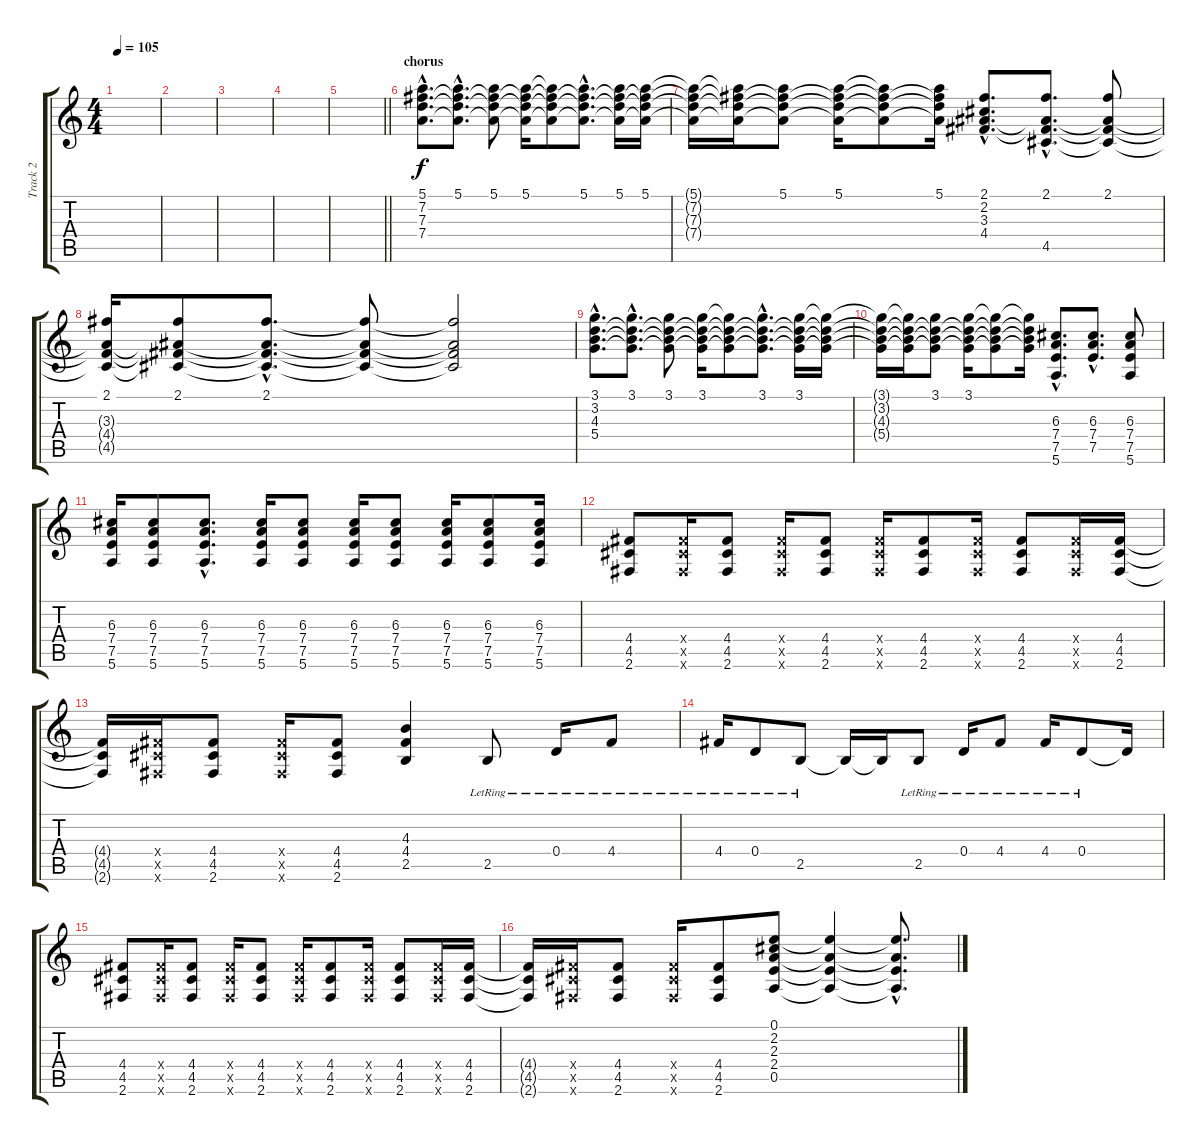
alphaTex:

\track ("Track 2" "Track 2") {instrument overdrivenguitar}
\staff {score tabs}
\tuning (E4 B3 G3 D3 A2 E2) {hide}
\ts (4 4)
\tempo 105
\clef g2
\ks c
|
|
|
|
\barLineRight lightlight
|
\section ("" "chorus")
(5.1{hac} 7.2{hac} 7.3{hac} 7.4{hac}).8{d} (5.1{hac} 7.2{hac t} 7.3{hac t} 7.4{hac t}).8{d} (5.1 7.2{t} 7.3{t} 7.4{t}).8 (5.1 7.2{t} 7.3{t} 7.4{t}).16 (5.1{t} 7.2{t} 7.3{t} 7.4{t}).8 (5.1{hac} 7.2{hac t} 7.3{hac t} 7.4{hac t}).8{d} (5.1 7.2{t} 7.3{t} 7.4{t}).16 (5.1 7.2{t} 7.3{t} 7.4{t}).16 |
(5.1{t} 7.2{t} 7.3{t} 7.4{t}).16 (5.1{t} 7.2{t} 7.3{t} 7.4{t}).16 (5.1 7.2{t} 7.3{t} 7.4{t}).8 (5.1 7.2{t} 7.3{t} 7.4{t}).16 (5.1{t} 7.2{t} 7.3{t} 7.4{t}).8 (5.1 7.2{t} 7.3{t} 7.4{t}).16 (2.1{hac} 2.2{hac} 3.3{hac} 4.4{hac}).8{d} (2.1{hac} 3.3{hac t} 4.4{hac t} 4.5{hac}).8{d} (2.1 3.3{t} 4.4{t} 4.5{t}).8 |
(2.1 3.3{t} 4.4{t} 4.5{t}).16 (2.1 3.3{t} 4.4{t} 4.5{t}).8 (2.1{hac} 3.3{hac t} 4.4{hac t} 4.5{hac t}).8{d} (2.1{t} 3.3{t} 4.4{t} 4.5{t}).8 (2.1{t} 3.3{t} 4.4{t} 4.5{t}).2 |
(3.1{hac} 3.2{hac} 4.3{hac} 5.4{hac}).8{d} (3.1{hac} 3.2{hac t} 4.3{hac t} 5.4{hac t}).8{d} (3.1 3.2{t} 4.3{t} 5.4{t}).8 (3.1 3.2{t} 4.3{t} 5.4{t}).16 (3.1{t} 3.2{t} 4.3{t} 5.4{t}).8 (3.1{hac} 3.2{hac t} 4.3{hac t} 5.4{hac t}).8{d} (3.1 3.2{t} 4.3{t} 5.4{t}).16 (3.1{t} 3.2{t} 4.3{t} 5.4{t}).16 |
(3.1{t} 3.2{t} 4.3{t} 5.4{t}).16 (3.1{t} 3.2{t} 4.3{t} 5.4{t}).16 (3.1 3.2{t} 4.3{t} 5.4{t}).8 (3.1 3.2{t} 4.3{t} 5.4{t}).16 (3.1{t} 3.2{t} 4.3{t} 5.4{t}).8 (3.1{t} 3.2{t} 4.3{t} 5.4{t}).16 (6.3{hac} 7.4{hac} 7.5{hac} 5.6{hac}).8{d} (6.3{hac} 7.4{hac} 7.5{hac}).8{d} (6.3 7.4 7.5 5.6).8 |
(6.3 7.4 7.5 5.6).16 (6.3 7.4 7.5 5.6).8 (6.3{hac} 7.4{hac} 7.5{hac} 5.6{hac}).8{d} (6.3 7.4 7.5 5.6).16 (6.3 7.4 7.5 5.6).8 (6.3 7.4 7.5 5.6).16 (6.3 7.4 7.5 5.6).8 (6.3 7.4 7.5 5.6).16 (6.3 7.4 7.5 5.6).8 (6.3 7.4 7.5 5.6).16 |
(4.4 4.5 2.6).8 (4.4{x} 4.5{x} 2.6{x}).16 (4.4 4.5 2.6).8 (4.4{x} 4.5{x} 2.6{x}).16 (4.4 4.5 2.6).8 (4.4{x} 4.5{x} 2.6{x}).16 (4.4 4.5 2.6).8 (4.4{x} 4.5{x} 2.6{x}).16 (4.4 4.5 2.6).8 (4.4{x} 4.5{x} 2.6{x}).16 (4.4 4.5 2.6).16 |
(4.4{t} 4.5{t} 2.6{t}).16 (4.4{x} 4.5{x} 2.6{x}).16 (4.4 4.5 2.6).8 (4.4{x} 4.5{x} 2.6{x}).16 (4.4 4.5 2.6).8 (4.3 4.4 2.5).4 2.5{lr}.8{volume 11} 0.4{lr}.16 4.4{lr}.8 |
4.4{lr}.16 0.4{lr}.8 2.5{lr}.8 2.5{t}.16 2.5{t}.16 2.5{lr}.8 0.4{lr}.16 4.4{lr}.8 4.4{lr}.16 0.4{lr}.8 0.4{t}.16 |
(4.4 4.5 2.6).8{volume 14} (4.4{x} 4.5{x} 2.6{x}).16 (4.4 4.5 2.6).8 (4.4{x} 4.5{x} 2.6{x}).16 (4.4 4.5 2.6).8 (4.4{x} 4.5{x} 2.6{x}).16 (4.4 4.5 2.6).8 (4.4{x} 4.5{x} 2.6{x}).16 (4.4 4.5 2.6).8 (4.4{x} 4.5{x} 2.6{x}).16 (4.4 4.5 2.6).16 |
(4.4{t} 4.5{t} 2.6{t}).16 (4.4{x} 4.5{x} 2.6{x}).16 (4.4 4.5 2.6).8 (4.4{x} 4.5{x} 2.6{x}).16 (4.4 4.5 2.6).8 (0.1 2.2 2.3 2.4 0.5).8 (0.1{t} 2.3{t} 2.4{t} 0.5{t}).4 (0.1{hac t} 2.3{hac t} 2.4{hac t} 0.5{hac t}).8{d}
